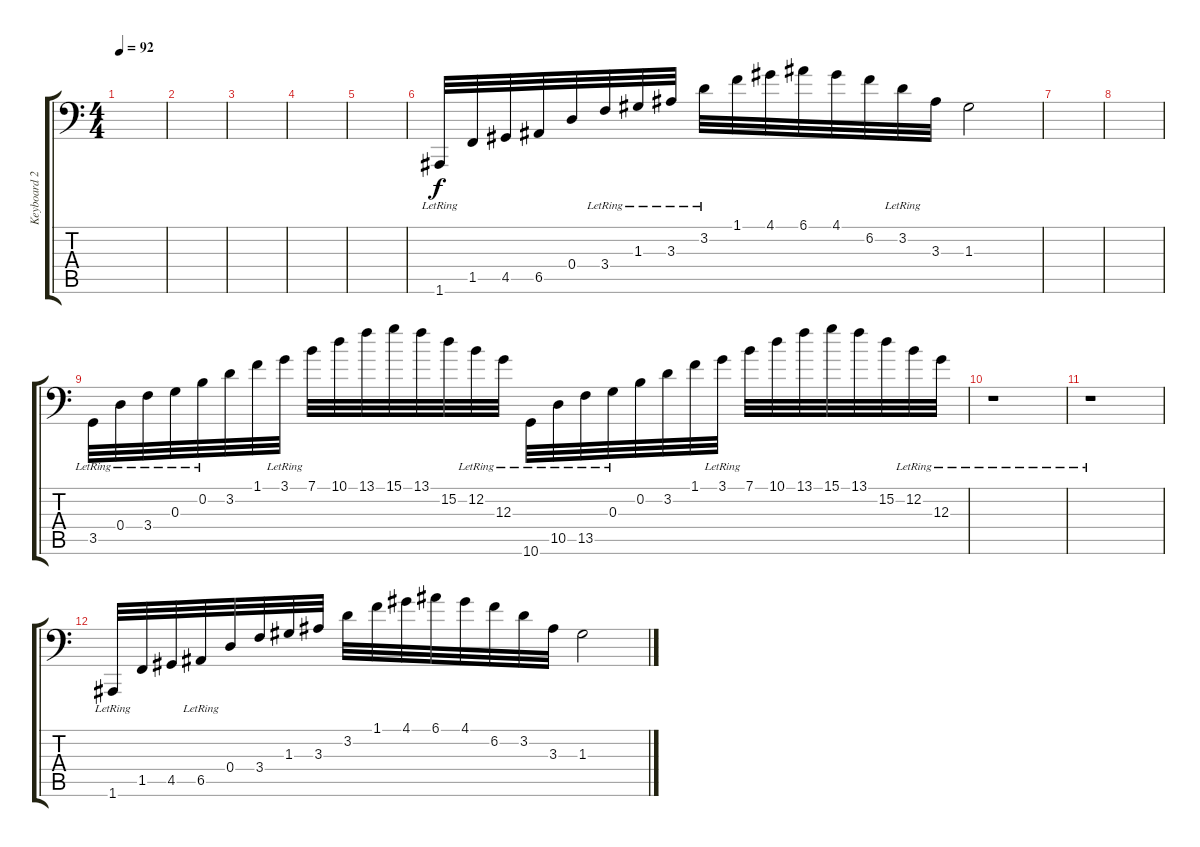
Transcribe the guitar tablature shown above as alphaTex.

\track ("Keyboard 2" "Keyboard 2") {instrument harpsichord}
\staff {score tabs}
\tuning (E4 B3 G3 D3 E2 A1) {hide}
\ts (4 4)
\tempo 92
\clef f4
\ks c
|
|
|
|
|
1.6{lr}.32 1.5.32 4.5.32 6.5.32 0.4.32 3.4{lr}.32 1.3{lr}.32 3.3{lr}.32 3.2{lr}.32 1.1.32 4.1.32 6.1.32 4.1.32 6.2.32 3.2{lr}.32 3.3.32 1.3.2 |
|
|
3.5{lr}.32 0.4{lr}.32 3.4{lr}.32 0.3{lr}.32 0.2{lr}.32 3.2.32 1.1.32 3.1{lr}.32 7.1.32 10.1.32 13.1.32 15.1.32 13.1.32 15.2.32 12.2{lr}.32 12.3{lr}.32 10.6{lr}.32 10.5{lr}.32 13.5{lr}.32 0.3{lr}.32 0.2.32 3.2.32 1.1.32 3.1{lr}.32 7.1.32 10.1.32 13.1.32 15.1.32 13.1.32 15.2.32 12.2{lr}.32 12.3{lr}.32 |
r.1 |
r.1 |
1.6{lr}.32 1.5.32 4.5.32 6.5{lr}.32 0.4.32 3.4.32 1.3.32 3.3.32 3.2.32 1.1.32 4.1.32 6.1.32 4.1.32 6.2.32 3.2.32 3.3.32 1.3.2
